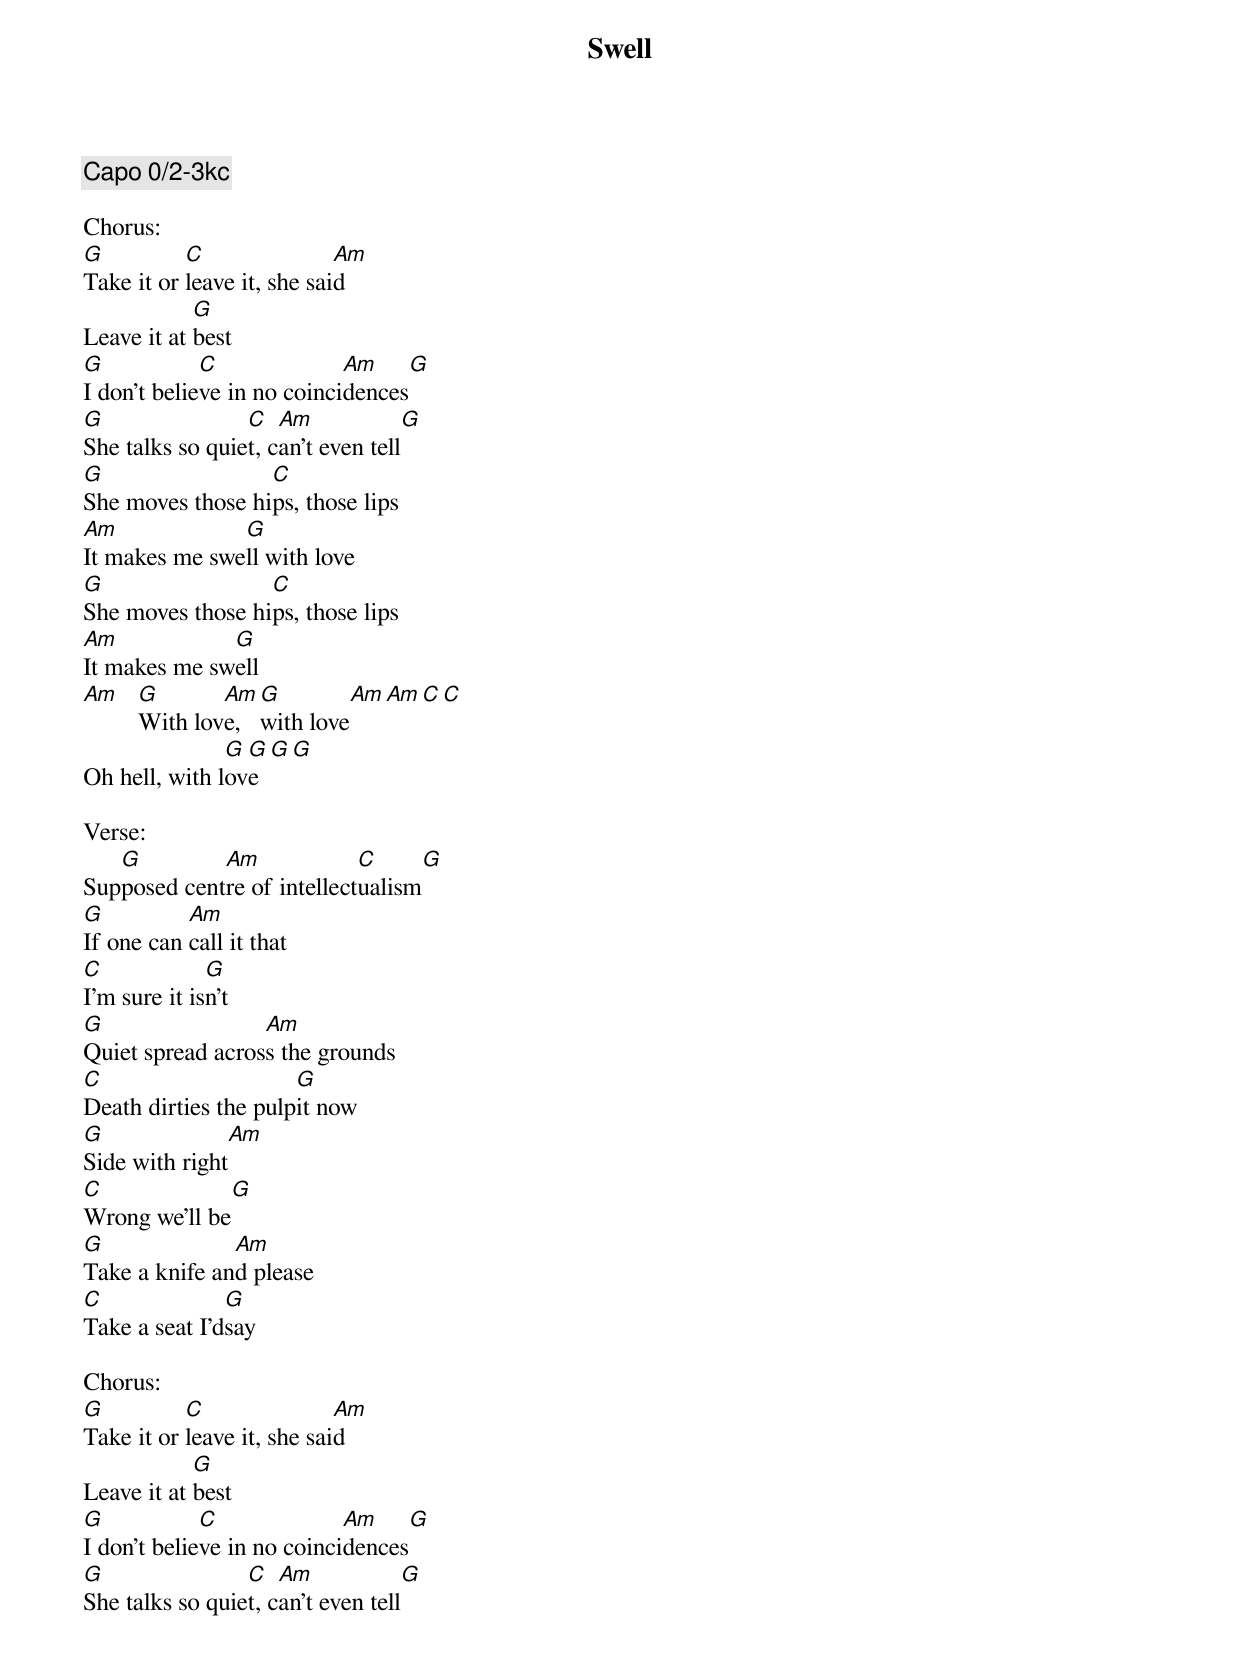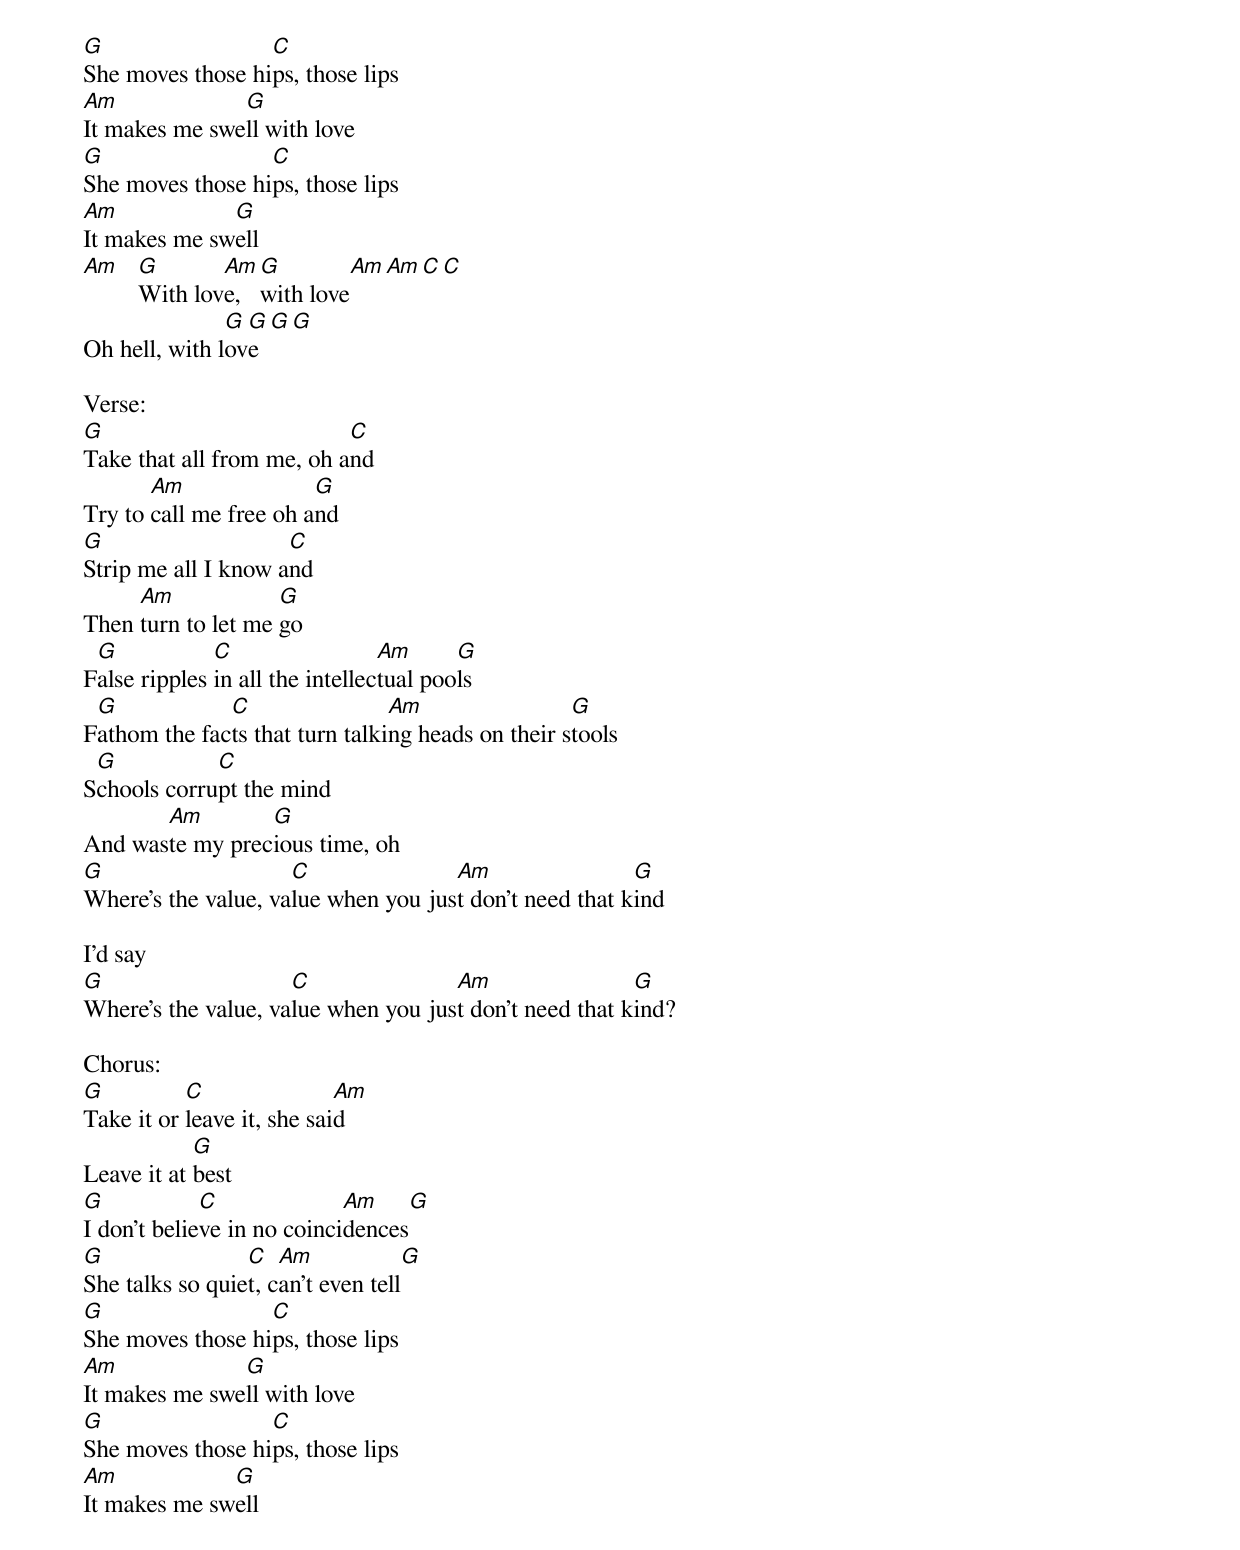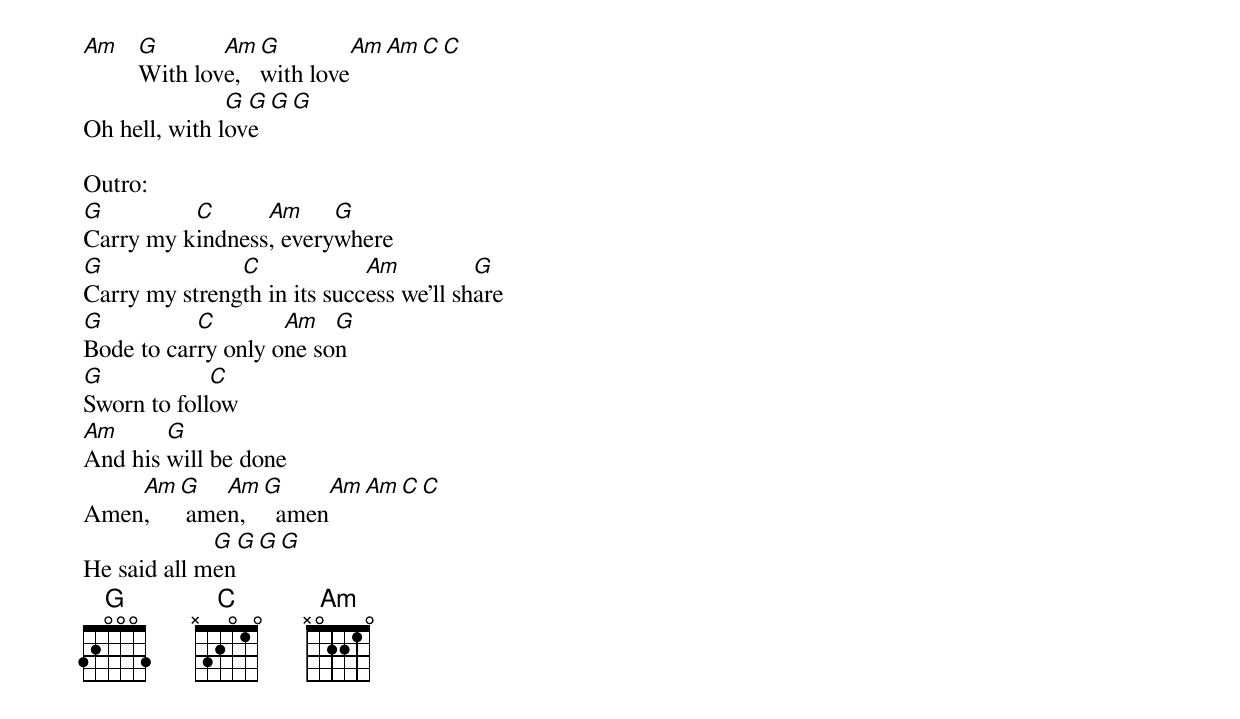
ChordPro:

{title:Swell}
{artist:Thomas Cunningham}
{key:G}
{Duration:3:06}
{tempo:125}
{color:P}

{comment: Capo 0/2-3kc}

Chorus:
[G]Take it or [C]leave it, she sai[Am]d
Leave it at [G]best
[G]I don't belie[C]ve in no coinci[Am]dences[G]
[G]She talks so quie[C]t, c[Am]an't even tell[G]
[G]She moves those hi[C]ps, those lips
[Am]It makes me swe[G]ll with love
[G]She moves those hi[C]ps, those lips
[Am]It makes me sw[G]ell
[Am]   [G]With lov[Am]e, [G]with love[Am][Am][C][C]
Oh hell, with l[G]ov[G]e[G][G]

Verse:
Sup[G]posed cent[Am]re of intellect[C]ualism[G]
[G]If one can [Am]call it that
[C]I'm sure it is[G]n't
[G]Quiet spread acros[Am]s the grounds
[C]Death dirties the pulp[G]it now
[G]Side with right[Am]
[C]Wrong we'll be[G]
[G]Take a knife an[Am]d please
[C]Take a seat I'd[G]say

Chorus:
[G]Take it or [C]leave it, she sai[Am]d
Leave it at [G]best
[G]I don't belie[C]ve in no coinci[Am]dences[G]
[G]She talks so quie[C]t, c[Am]an't even tell[G]
[G]She moves those hi[C]ps, those lips
[Am]It makes me swe[G]ll with love
[G]She moves those hi[C]ps, those lips
[Am]It makes me sw[G]ell
[Am]   [G]With lov[Am]e, [G]with love[Am][Am][C][C]
Oh hell, with l[G]ov[G]e[G][G]

Verse:
[G]Take that all from me, oh a[C]nd
Try to [Am]call me free oh a[G]nd
[G]Strip me all I know a[C]nd
Then [Am]turn to let me [G]go
F[G]alse ripples [C]in all the intellec[Am]tual poo[G]ls
F[G]athom the fac[C]ts that turn talki[Am]ng heads on their s[G]tools
S[G]chools corru[C]pt the mind
And was[Am]te my prec[G]ious time, oh
[G]Where's the value, va[C]lue when you jus[Am]t don't need that k[G]ind

I'd say
[G]Where's the value, va[C]lue when you jus[Am]t don't need that k[G]ind?

Chorus:
[G]Take it or [C]leave it, she sai[Am]d
Leave it at [G]best
[G]I don't belie[C]ve in no coinci[Am]dences[G]
[G]She talks so quie[C]t, c[Am]an't even tell[G]
[G]She moves those hi[C]ps, those lips
[Am]It makes me swe[G]ll with love
[G]She moves those hi[C]ps, those lips
[Am]It makes me sw[G]ell
[Am]   [G]With lov[Am]e, [G]with love[Am][Am][C][C]
Oh hell, with l[G]ov[G]e[G][G]

Outro:
[G]Carry my k[C]indness[Am], every[G]where
[G]Carry my streng[C]th in its succ[Am]ess we'll sh[G]are
[G]Bode to car[C]ry only o[Am]ne so[G]n
[G]Sworn to foll[C]ow
[Am]And his [G]will be done
Amen[Am],  [G] ame[Am]n, [G]  amen[Am][Am][C][C]
He said all m[G]en[G][G][G]
